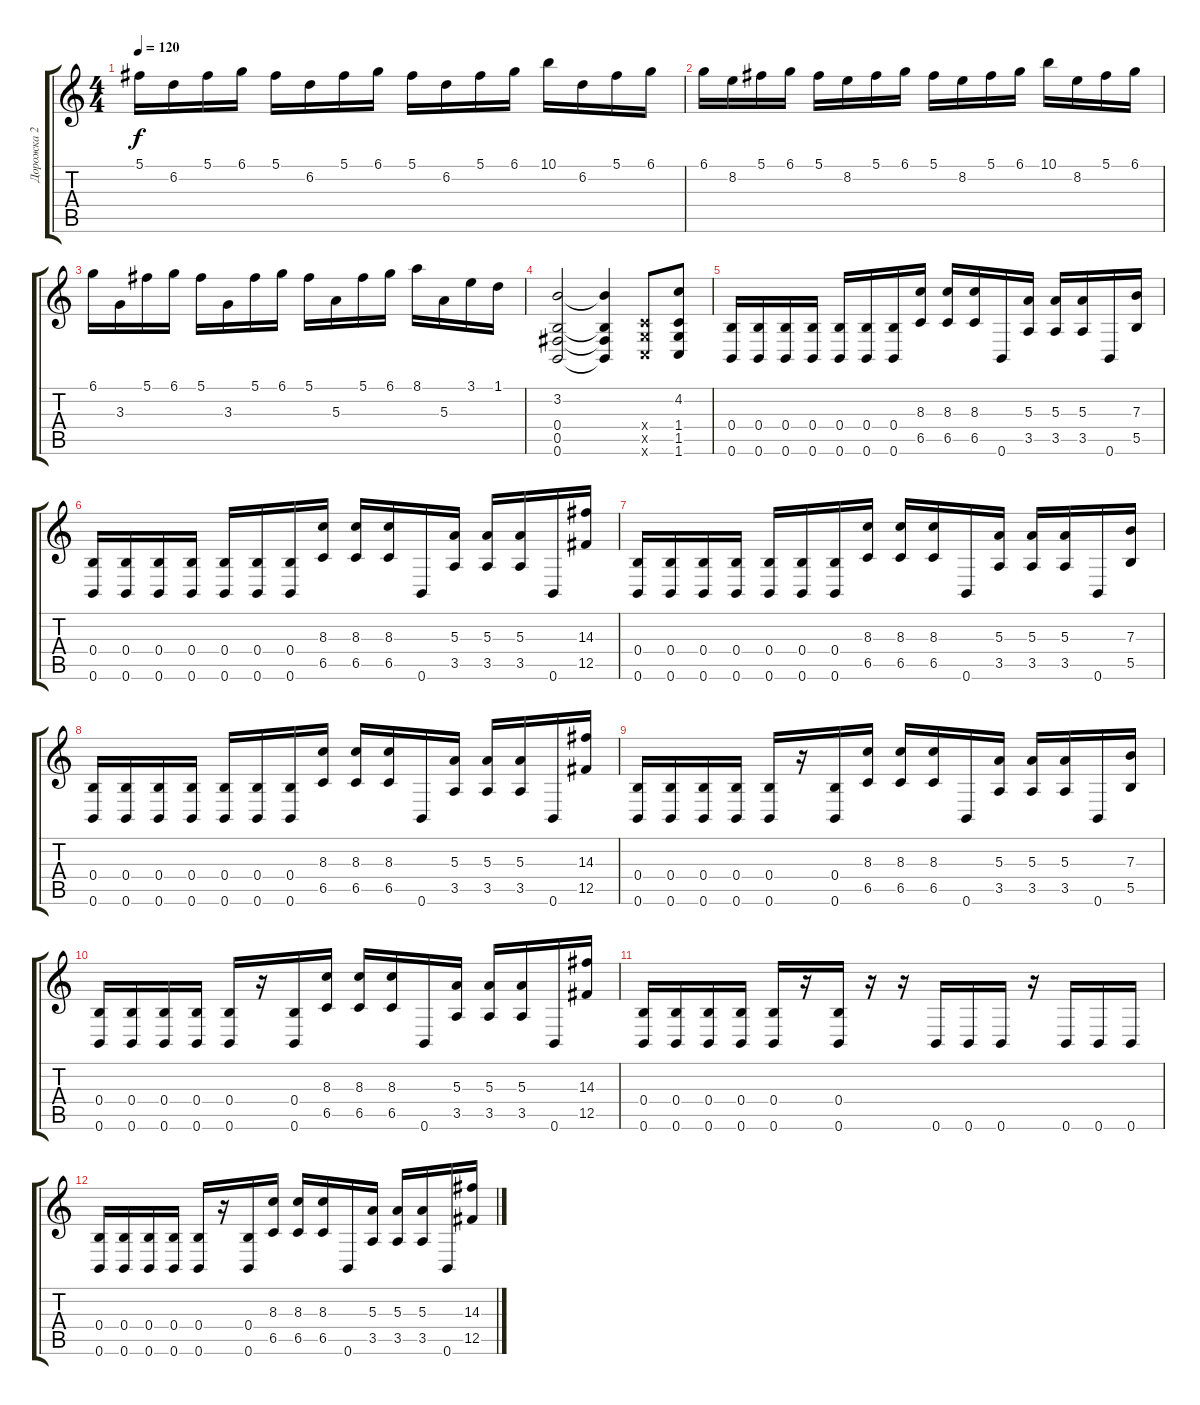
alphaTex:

\track ("Дорожка 2" "Дорожка 2") {instrument acousticguitarsteel}
\staff {score tabs}
\tuning (Db4 Ab3 E3 B2 Gb2 B1) {hide}
\ts (4 4)
\tempo 120
\clef g2
\ks c
5.1.16{dy f} 6.2.16 5.1.16 6.1.16 5.1.16 6.2.16 5.1.16 6.1.16 5.1.16 6.2.16 5.1.16 6.1.16 10.1.16 6.2.16 5.1.16 6.1.16 |
6.1.16 8.2.16 5.1.16 6.1.16 5.1.16 8.2.16 5.1.16 6.1.16 5.1.16 8.2.16 5.1.16 6.1.16 10.1.16 8.2.16 5.1.16 6.1.16 |
6.1.16 3.3.16 5.1.16 6.1.16 5.1.16 3.3.16 5.1.16 6.1.16 5.1.16 5.3.16 5.1.16 6.1.16 8.1.16 5.3.16 3.1.16 1.1.16 |
(3.2 0.4 0.5 0.6).2 (3.2{t} 0.4{t} 0.5{t} 0.6{t}).4 (1.4{x} 1.5{x} 1.6{x}).8 (4.2 1.4 1.5 1.6).8 |
(0.4 0.6).16 (0.4 0.6).16 (0.4 0.6).16 (0.4 0.6).16 (0.4 0.6).16 (0.4 0.6).16 (0.4 0.6).16 (8.3 6.5).16 (8.3 6.5).16 (8.3 6.5).16 0.6.16 (5.3 3.5).16 (5.3 3.5).16 (5.3 3.5).16 0.6.16 (7.3 5.5).16 |
(0.4 0.6).16 (0.4 0.6).16 (0.4 0.6).16 (0.4 0.6).16 (0.4 0.6).16 (0.4 0.6).16 (0.4 0.6).16 (8.3 6.5).16 (8.3 6.5).16 (8.3 6.5).16 0.6.16 (5.3 3.5).16 (5.3 3.5).16 (5.3 3.5).16 0.6.16 (14.3 12.5).16 |
(0.4 0.6).16 (0.4 0.6).16 (0.4 0.6).16 (0.4 0.6).16 (0.4 0.6).16 (0.4 0.6).16 (0.4 0.6).16 (8.3 6.5).16 (8.3 6.5).16 (8.3 6.5).16 0.6.16 (5.3 3.5).16 (5.3 3.5).16 (5.3 3.5).16 0.6.16 (7.3 5.5).16 |
(0.4 0.6).16 (0.4 0.6).16 (0.4 0.6).16 (0.4 0.6).16 (0.4 0.6).16 (0.4 0.6).16 (0.4 0.6).16 (8.3 6.5).16 (8.3 6.5).16 (8.3 6.5).16 0.6.16 (5.3 3.5).16 (5.3 3.5).16 (5.3 3.5).16 0.6.16 (14.3 12.5).16 |
(0.4 0.6).16 (0.4 0.6).16 (0.4 0.6).16 (0.4 0.6).16 (0.4 0.6).16 r.16 (0.4 0.6).16 (8.3 6.5).16 (8.3 6.5).16 (8.3 6.5).16 0.6.16 (5.3 3.5).16 (5.3 3.5).16 (5.3 3.5).16 0.6.16 (7.3 5.5).16 |
(0.4 0.6).16 (0.4 0.6).16 (0.4 0.6).16 (0.4 0.6).16 (0.4 0.6).16 r.16 (0.4 0.6).16 (8.3 6.5).16 (8.3 6.5).16 (8.3 6.5).16 0.6.16 (5.3 3.5).16 (5.3 3.5).16 (5.3 3.5).16 0.6.16 (14.3 12.5).16 |
(0.4 0.6).16 (0.4 0.6).16 (0.4 0.6).16 (0.4 0.6).16 (0.4 0.6).16 r.16 (0.4 0.6).16 r.16 r.16 0.6.16 0.6.16 0.6.16 r.16 0.6.16 0.6.16 0.6.16 |
(0.4 0.6).16 (0.4 0.6).16 (0.4 0.6).16 (0.4 0.6).16 (0.4 0.6).16 r.16 (0.4 0.6).16 (8.3 6.5).16 (8.3 6.5).16 (8.3 6.5).16 0.6.16 (5.3 3.5).16 (5.3 3.5).16 (5.3 3.5).16 0.6.16 (14.3 12.5).16
